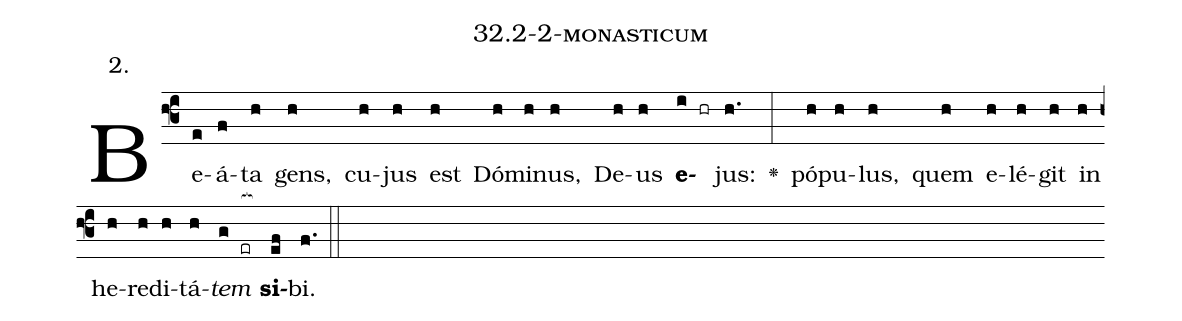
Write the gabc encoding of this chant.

name: 32.2-2-monasticum;
annotation: 2.;
%%
(f3)Be(e)á(f)ta(h) gens,(h) cu(h)jus(h) est(h) Dó(h)mi(h)nus,(h) De(h)us(h) <b>e</b>(i hr)jus:(h.) <v>\greheightstar</v>(:) pó(h)pu(h)lus,(h) quem(h) e(h)lé(h)git(h) in(h) he(h)re(h)di(h)tá(h)<i>tem</i>(g er[ocb:1{]) <b>si</b>(ef[ocb:0}])bi.(f.) (::)


%E(h) u(h) o(h) u(g) a(ef) e.(f.) (::)
